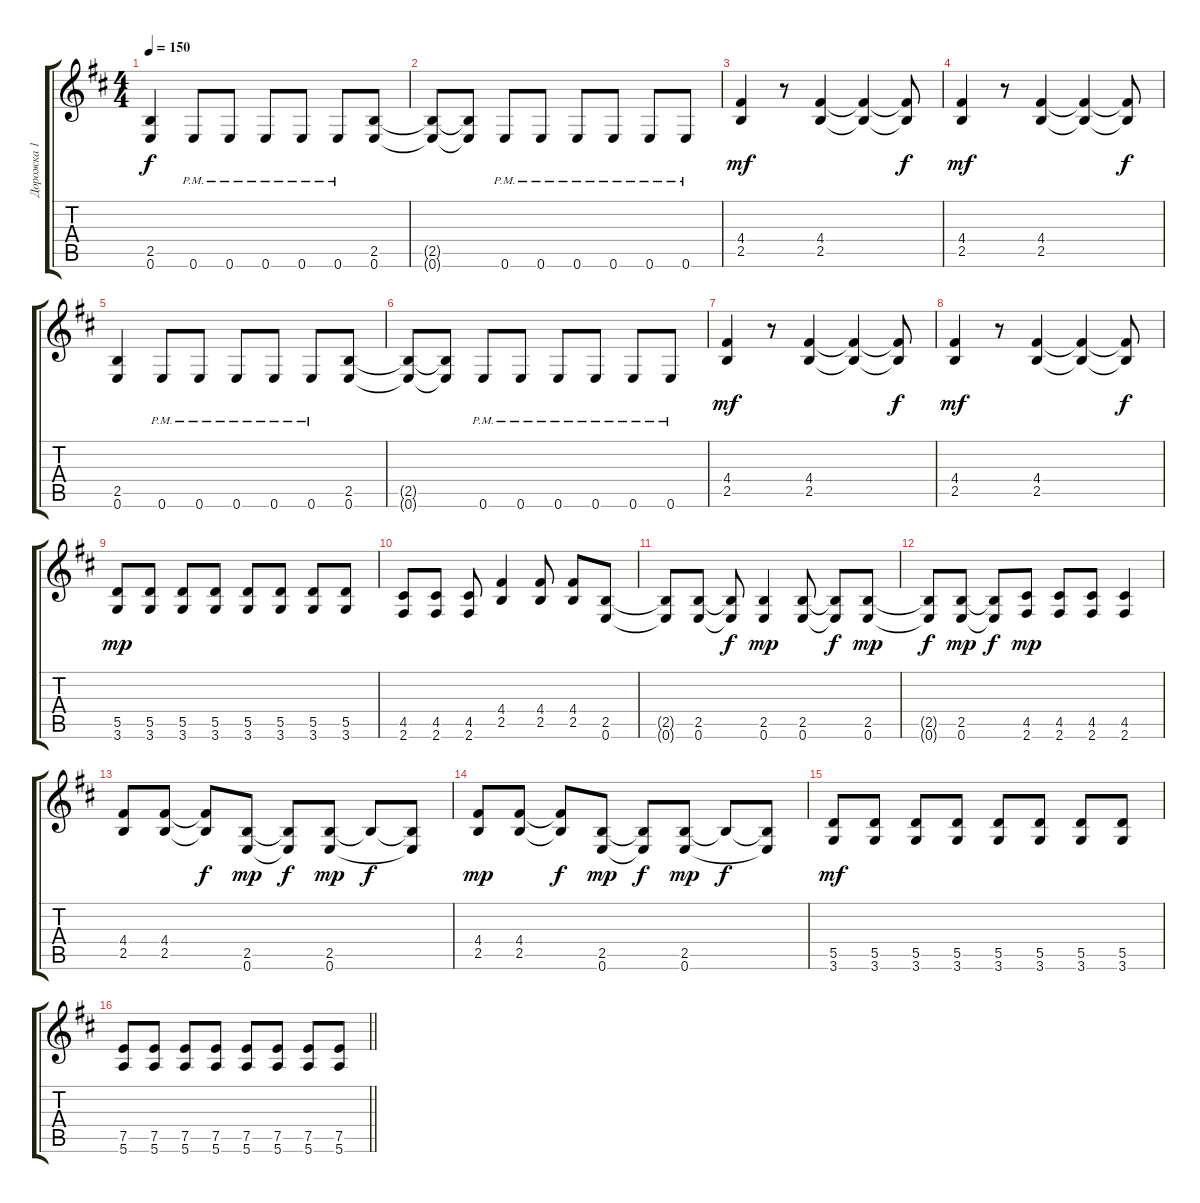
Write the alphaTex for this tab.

\track ("Дорожка 1" "Дорожка 1") {instrument distortionguitar}
\staff {score tabs}
\tuning (E4 B3 G3 D3 A2 E2) {hide}
\ts (4 4)
\tempo 150
\clef g2
\ks bminor
(2.5 0.6).4{dy f} 0.6{pm}.8 0.6{pm}.8 0.6{pm}.8 0.6{pm}.8 0.6{pm}.8 (2.5 0.6).8 |
(2.5{t} 0.6{t}).8 (2.5{t} 0.6{t}).8 0.6{pm}.8 0.6{pm}.8 0.6{pm}.8 0.6{pm}.8 0.6{pm}.8 0.6{pm}.8 |
(4.4 2.5).4{dy mf} r.8 (4.4 2.5).4 (4.4{t} 2.5{t}).4 (4.4{t} 2.5{t}).8{dy f} |
(4.4 2.5).4{dy mf} r.8 (4.4 2.5).4 (4.4{t} 2.5{t}).4 (4.4{t} 2.5{t}).8{dy f} |
(2.5 0.6).4 0.6{pm}.8 0.6{pm}.8 0.6{pm}.8 0.6{pm}.8 0.6{pm}.8 (2.5 0.6).8 |
(2.5{t} 0.6{t}).8 (2.5{t} 0.6{t}).8 0.6{pm}.8 0.6{pm}.8 0.6{pm}.8 0.6{pm}.8 0.6{pm}.8 0.6{pm}.8 |
(4.4 2.5).4{dy mf} r.8 (4.4 2.5).4 (4.4{t} 2.5{t}).4 (4.4{t} 2.5{t}).8{dy f} |
(4.4 2.5).4{dy mf} r.8 (4.4 2.5).4 (4.4{t} 2.5{t}).4 (4.4{t} 2.5{t}).8{dy f} |
(5.5 3.6).8{dy mp} (5.5 3.6).8 (5.5 3.6).8 (5.5 3.6).8 (5.5 3.6).8 (5.5 3.6).8 (5.5 3.6).8 (5.5 3.6).8 |
(4.5 2.6).8 (4.5 2.6).8 (4.5 2.6).8 (4.4 2.5).4 (4.4 2.5).8 (4.4 2.5).8 (2.5 0.6).8 |
(2.5{t} 0.6{t}).8 (2.5 0.6).8 (2.5{t} 0.6{t}).8{dy f} (2.5 0.6).4{dy mp} (2.5 0.6).8 (2.5{t} 0.6{t}).8{dy f} (2.5 0.6).8{dy mp} |
(2.5{t} 0.6{t}).8{dy f} (2.5 0.6).8{dy mp} (2.5{t} 0.6{t}).8{dy f} (4.5 2.6).8{dy mp} (4.5 2.6).8 (4.5 2.6).8 (4.5 2.6).4 |
(4.4 2.5).8 (4.4 2.5).8 (4.4{t} 2.5{t}).8{dy f} (2.5 0.6).8{dy mp} (2.5{t} 0.6{t}).8{dy f} (2.5 0.6).8{dy mp} 2.5{t}.8{dy f} (2.5{t} 0.6{t}).8 |
(4.4 2.5).8{dy mp} (4.4 2.5).8 (4.4{t} 2.5{t}).8{dy f} (2.5 0.6).8{dy mp} (2.5{t} 0.6{t}).8{dy f} (2.5 0.6).8{dy mp} 2.5{t}.8{dy f} (2.5{t} 0.6{t}).8 |
(5.5 3.6).8{dy mf} (5.5 3.6).8 (5.5 3.6).8 (5.5 3.6).8 (5.5 3.6).8 (5.5 3.6).8 (5.5 3.6).8 (5.5 3.6).8 |
\barLineRight lightlight
(7.5 5.6).8 (7.5 5.6).8 (7.5 5.6).8 (7.5 5.6).8 (7.5 5.6).8 (7.5 5.6).8 (7.5 5.6).8 (7.5 5.6).8
